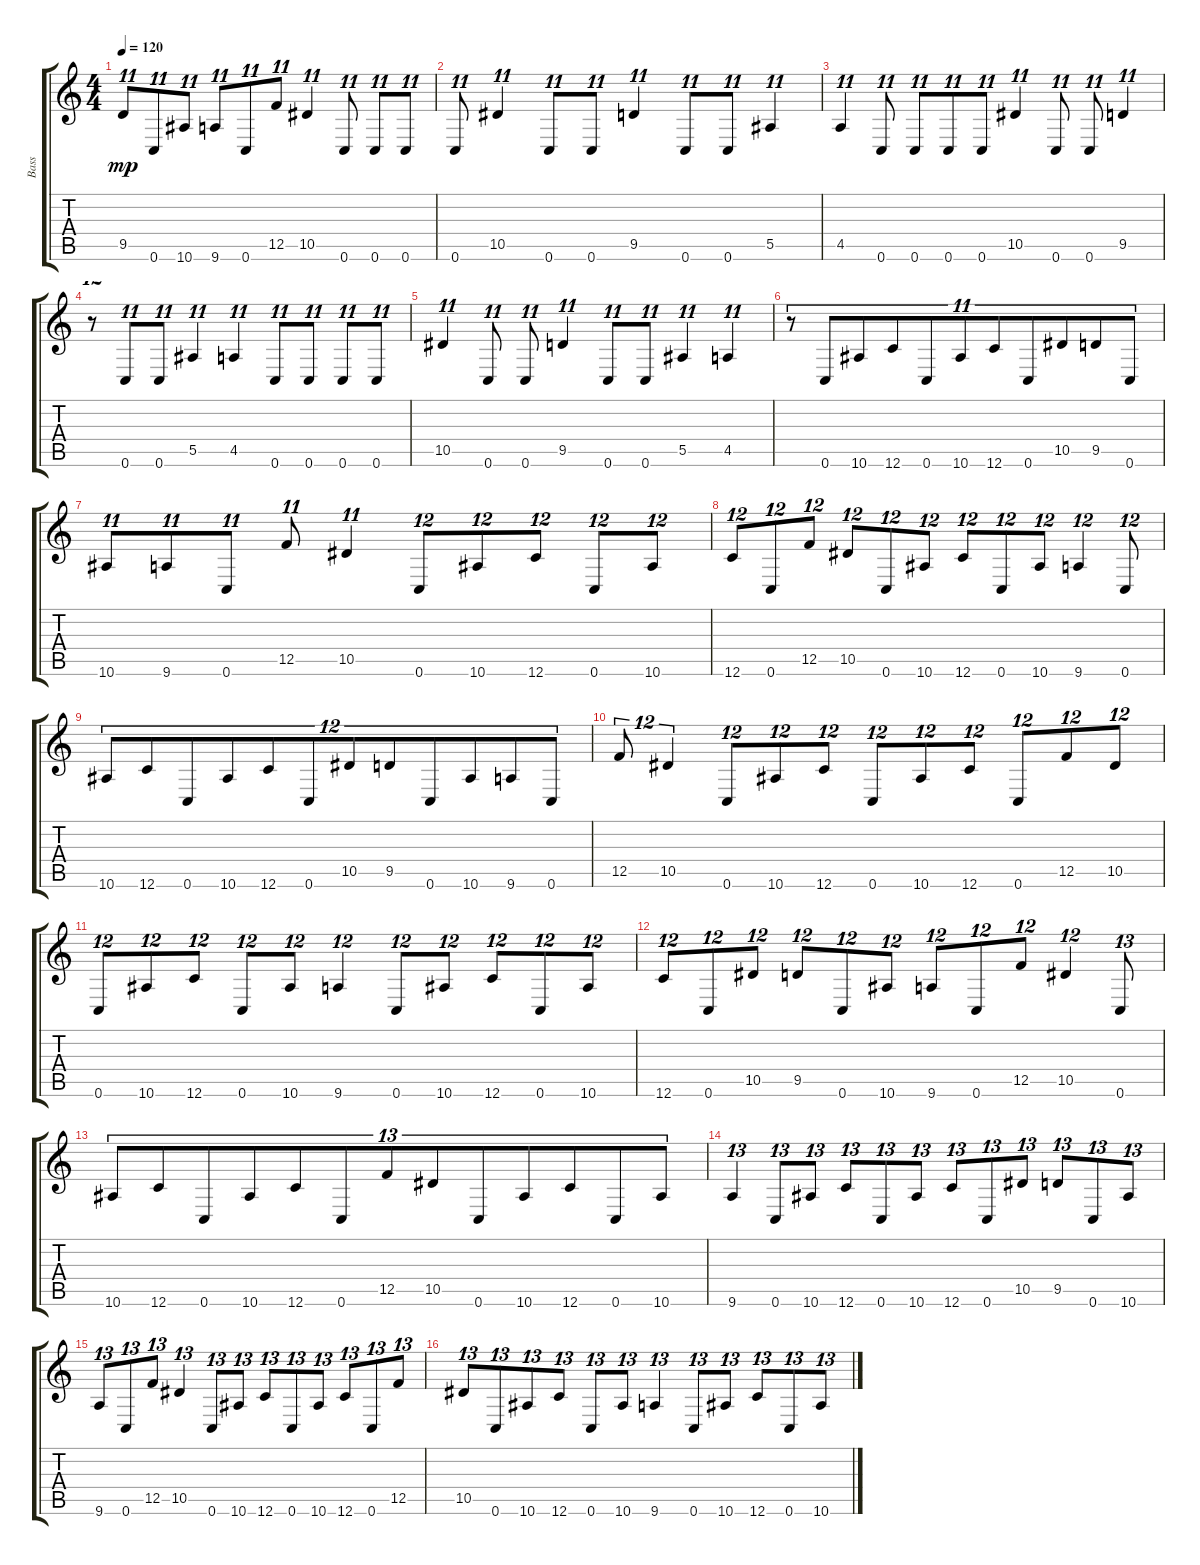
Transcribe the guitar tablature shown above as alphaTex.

\track ("Bass" "Bass") {instrument electricbassfinger}
\staff {score tabs}
\tuning (C4 G3 Eb3 Bb2 F2 C2) {hide}
\ts (4 4)
\tempo 120
\clef g2
\ks c
9.5.8{tu (11 8) dy mp} 0.6.8{tu (11 8)} 10.6.8{tu (11 8)} 9.6.8{tu (11 8)} 0.6.8{tu (11 8)} 12.5.8{tu (11 8)} 10.5.4{tu (11 8)} 0.6.8{tu (11 8)} 0.6.8{tu (11 8)} 0.6.8{tu (11 8)} |
0.6.8{tu (11 8)} 10.5.4{tu (11 8)} 0.6.8{tu (11 8)} 0.6.8{tu (11 8)} 9.5.4{tu (11 8)} 0.6.8{tu (11 8)} 0.6.8{tu (11 8)} 5.5.4{tu (11 8)} |
4.5.4{tu (11 8)} 0.6.8{tu (11 8)} 0.6.8{tu (11 8)} 0.6.8{tu (11 8)} 0.6.8{tu (11 8)} 10.5.4{tu (11 8)} 0.6.8{tu (11 8)} 0.6.8{tu (11 8)} 9.5.4{tu (11 8)} |
r.8{tu (12 8)} 0.6.8{tu (11 8)} 0.6.8{tu (11 8)} 5.5.4{tu (11 8)} 4.5.4{tu (11 8)} 0.6.8{tu (11 8)} 0.6.8{tu (11 8)} 0.6.8{tu (11 8)} 0.6.8{tu (11 8)} |
10.5.4{tu (11 8)} 0.6.8{tu (11 8)} 0.6.8{tu (11 8)} 9.5.4{tu (11 8)} 0.6.8{tu (11 8)} 0.6.8{tu (11 8)} 5.5.4{tu (11 8)} 4.5.4{tu (11 8)} |
r.8{tu (11 8)} 0.6.8{tu (11 8)} 10.6.8{tu (11 8)} 12.6.8{tu (11 8)} 0.6.8{tu (11 8)} 10.6.8{tu (11 8)} 12.6.8{tu (11 8)} 0.6.8{tu (11 8)} 10.5.8{tu (11 8)} 9.5.8{tu (11 8)} 0.6.8{tu (11 8)} |
10.6.8{tu (11 8)} 9.6.8{tu (11 8)} 0.6.8{tu (11 8)} 12.5.8{tu (11 8)} 10.5.4{tu (11 8)} 0.6.8{tu (12 8)} 10.6.8{tu (12 8)} 12.6.8{tu (12 8)} 0.6.8{tu (12 8)} 10.6.8{tu (12 8)} |
12.6.8{tu (12 8)} 0.6.8{tu (12 8)} 12.5.8{tu (12 8)} 10.5.8{tu (12 8)} 0.6.8{tu (12 8)} 10.6.8{tu (12 8)} 12.6.8{tu (12 8)} 0.6.8{tu (12 8)} 10.6.8{tu (12 8)} 9.6.4{tu (12 8)} 0.6.8{tu (12 8)} |
10.6.8{tu (12 8)} 12.6.8{tu (12 8)} 0.6.8{tu (12 8)} 10.6.8{tu (12 8)} 12.6.8{tu (12 8)} 0.6.8{tu (12 8)} 10.5.8{tu (12 8)} 9.5.8{tu (12 8)} 0.6.8{tu (12 8)} 10.6.8{tu (12 8)} 9.6.8{tu (12 8)} 0.6.8{tu (12 8)} |
12.5.8{tu (12 8)} 10.5.4{tu (12 8)} 0.6.8{tu (12 8)} 10.6.8{tu (12 8)} 12.6.8{tu (12 8)} 0.6.8{tu (12 8)} 10.6.8{tu (12 8)} 12.6.8{tu (12 8)} 0.6.8{tu (12 8)} 12.5.8{tu (12 8)} 10.5.8{tu (12 8)} |
0.6.8{tu (12 8)} 10.6.8{tu (12 8)} 12.6.8{tu (12 8)} 0.6.8{tu (12 8)} 10.6.8{tu (12 8)} 9.6.4{tu (12 8)} 0.6.8{tu (12 8)} 10.6.8{tu (12 8)} 12.6.8{tu (12 8)} 0.6.8{tu (12 8)} 10.6.8{tu (12 8)} |
12.6.8{tu (12 8)} 0.6.8{tu (12 8)} 10.5.8{tu (12 8)} 9.5.8{tu (12 8)} 0.6.8{tu (12 8)} 10.6.8{tu (12 8)} 9.6.8{tu (12 8)} 0.6.8{tu (12 8)} 12.5.8{tu (12 8)} 10.5.4{tu (12 8)} 0.6.8{tu (13 8)} |
10.6.8{tu (13 8)} 12.6.8{tu (13 8)} 0.6.8{tu (13 8)} 10.6.8{tu (13 8)} 12.6.8{tu (13 8)} 0.6.8{tu (13 8)} 12.5.8{tu (13 8)} 10.5.8{tu (13 8)} 0.6.8{tu (13 8)} 10.6.8{tu (13 8)} 12.6.8{tu (13 8)} 0.6.8{tu (13 8)} 10.6.8{tu (13 8)} |
9.6.4{tu (13 8)} 0.6.8{tu (13 8)} 10.6.8{tu (13 8)} 12.6.8{tu (13 8)} 0.6.8{tu (13 8)} 10.6.8{tu (13 8)} 12.6.8{tu (13 8)} 0.6.8{tu (13 8)} 10.5.8{tu (13 8)} 9.5.8{tu (13 8)} 0.6.8{tu (13 8)} 10.6.8{tu (13 8)} |
9.6.8{tu (13 8)} 0.6.8{tu (13 8)} 12.5.8{tu (13 8)} 10.5.4{tu (13 8)} 0.6.8{tu (13 8)} 10.6.8{tu (13 8)} 12.6.8{tu (13 8)} 0.6.8{tu (13 8)} 10.6.8{tu (13 8)} 12.6.8{tu (13 8)} 0.6.8{tu (13 8)} 12.5.8{tu (13 8)} |
10.5.8{tu (13 8)} 0.6.8{tu (13 8)} 10.6.8{tu (13 8)} 12.6.8{tu (13 8)} 0.6.8{tu (13 8)} 10.6.8{tu (13 8)} 9.6.4{tu (13 8)} 0.6.8{tu (13 8)} 10.6.8{tu (13 8)} 12.6.8{tu (13 8)} 0.6.8{tu (13 8)} 10.6.8{tu (13 8)}
